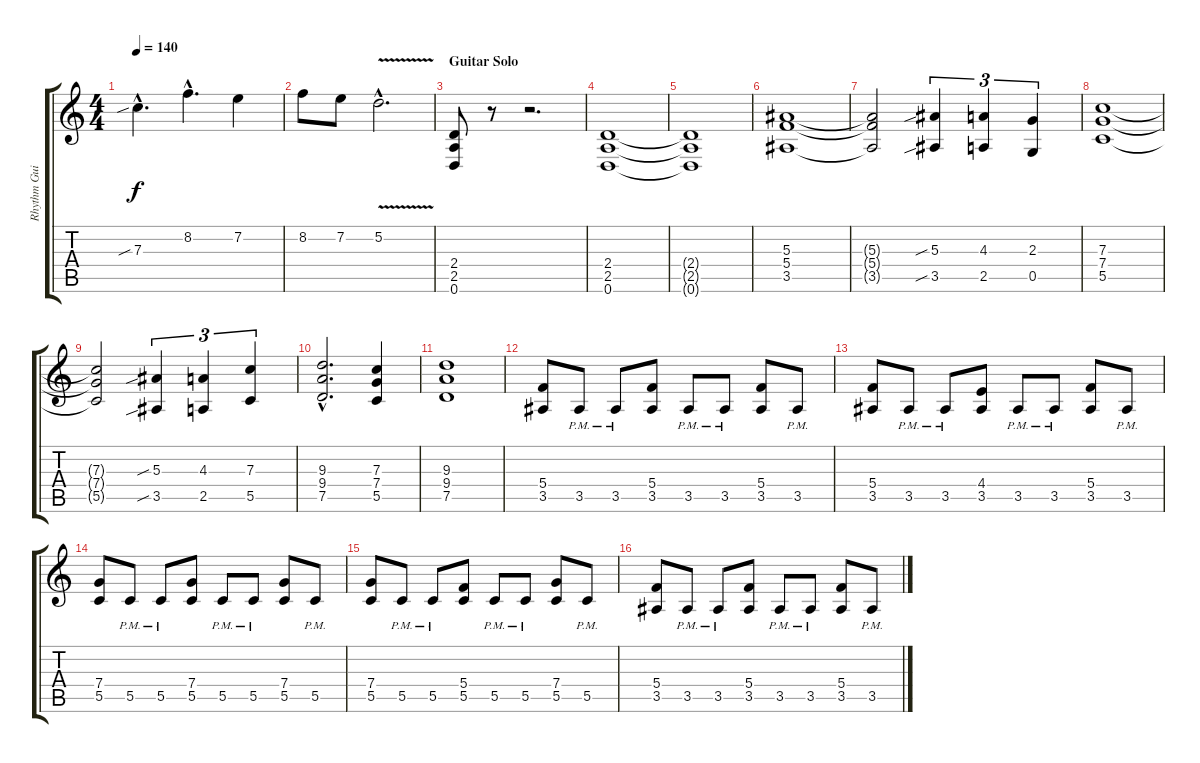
\track ("Rhythm Guitar" "Rhythm Gui") {instrument distortionguitar}
\staff {score tabs}
\tuning (D4 A3 F3 C3 G2 D2) {hide}
\ts (4 4)
\tempo 140
\clef g2
\ks c
7.3{sib hac}.4{d dy f} 8.2{hac}.4{d} 7.2.4 |
8.2.8 7.2.8 5.2{v hac}.2{d} |
\section ("" "Guitar Solo")
(2.4 2.5 0.6).8 r.8 r.2{d} |
(2.4 2.5 0.6).1 |
(2.4{t} 2.5{t} 0.6{t}).1 |
(5.3 5.4 3.5).1 |
(5.3{t} 5.4{t} 3.5{t}).2 (5.3{sib} 3.5{sib}).4{tu (3 2)} (4.3 2.5).4{tu (3 2)} (2.3 0.5).4{tu (3 2)} |
(7.3 7.4 5.5).1 |
(7.3{t} 7.4{t} 5.5{t}).2 (5.3{sib} 3.5{sib}).4{tu (3 2)} (4.3 2.5).4{tu (3 2)} (7.3 5.5).4{tu (3 2)} |
(9.3{hac} 9.4{hac} 7.5{hac}).2{d} (7.3 7.4 5.5).4 |
(9.3 9.4 7.5).1 |
(5.4 3.5).8 3.5{pm}.8 3.5{pm}.8 (5.4 3.5).8 3.5{pm}.8 3.5{pm}.8 (5.4 3.5).8 3.5{pm}.8 |
(5.4 3.5).8 3.5{pm}.8 3.5{pm}.8 (4.4 3.5).8 3.5{pm}.8 3.5{pm}.8 (5.4 3.5).8 3.5{pm}.8 |
(7.4 5.5).8 5.5{pm}.8 5.5{pm}.8 (7.4 5.5).8 5.5{pm}.8 5.5{pm}.8 (7.4 5.5).8 5.5{pm}.8 |
(7.4 5.5).8 5.5{pm}.8 5.5{pm}.8 (5.4 5.5).8 5.5{pm}.8 5.5{pm}.8 (7.4 5.5).8 5.5{pm}.8 |
(5.4 3.5).8 3.5{pm}.8 3.5{pm}.8 (5.4 3.5).8 3.5{pm}.8 3.5{pm}.8 (5.4 3.5).8 3.5{pm}.8
